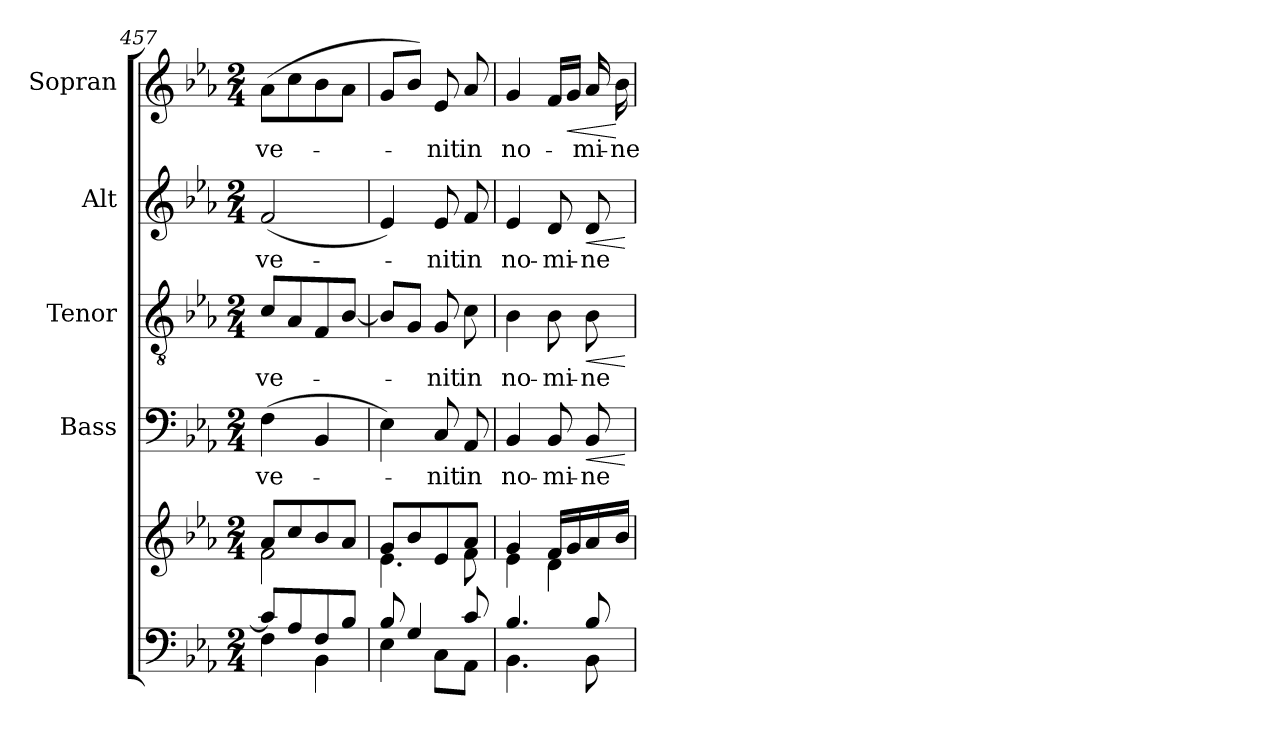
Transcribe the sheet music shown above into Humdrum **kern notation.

**kern	**kern	**kern	**text	**dynam	**kern	**text	**dynam	**kern	**text	**dynam	**kern	**text	**dynam
*part5	*part5	*part4	*part4	*part4	*part3	*part3	*part3	*part2	*part2	*part2	*part1	*part1	*part1
*staff6	*staff5	*staff4	*staff4	*staff4	*staff3	*staff3	*staff3	*staff2	*staff2	*staff2	*staff1	*staff1	*staff1
*	*	*I"Bass	*	*	*I"Tenor	*	*	*I"Alt	*	*	*I"Sopran	*	*
*	*	*I'B.	*	*	*I'T.	*	*	*I'A.	*	*	*I'S.	*	*
*clefF4	*clefG2	*clefF4	*	*	*clefGv2	*	*	*clefG2	*	*	*clefG2	*	*
*k[b-e-a-]	*k[b-e-a-]	*k[b-e-a-]	*	*	*k[b-e-a-]	*	*	*k[b-e-a-]	*	*	*k[b-e-a-]	*	*
*E-:	*E-:	*E-:	*	*	*E-:	*	*	*E-:	*	*	*E-:	*	*
*M2/4	*M2/4	*M2/4	*	*	*M2/4	*	*	*M2/4	*	*	*M2/4	*	*
=457	=457	=457	=457	=457	=457	=457	=457	=457	=457	=457	=457	=457	=457
*^	*^	*	*	*	*	*	*	*	*	*	*	*	*
!	!	!	!	!	!LO:LY:b	!	!	!LO:LY:b	!	!	!LO:LY:b	!	!	!LO:LY:b	!
8c/L]	4F\	8a-/L	2f\	(>4F\	ve-	.	8c/L	ve-	.	(<2f/	ve-	.	(<8a-\L	ve-	.
8A-/	.	8cc/	.	.	.	.	8A-/	.	.	.	.	.	8cc\	.	.
8F/	4BB-\	8b-/	.	4BB-/	.	.	8F/	.	.	.	.	.	8b-\	.	.
8B-/J	.	8a-/J	.	.	.	.	[8B-/J	.	.	.	.	.	8a-\J	.	.
=458	=458	=458	=458	=458	=458	=458	=458	=458	=458	=458	=458	=458	=458	=458	=458
8B-/	4E-\	8g/L	4.e-\	4E-\)	.	.	8B-/L]	.	.	4e-/)	.	.	8g/L	.	.
4G/	.	8b-/	.	.	.	.	8G/J	.	.	.	.	.	8b-/J)	.	.
!	!	!	!	!	!LO:LY:b	!	!	!LO:LY:b	!	!	!LO:LY:b	!	!	!LO:LY:b	!
.	8C\L	8e-/	.	8C/	-nit	.	8G/	-nit	.	8e-/	-nit	.	8e-/	-nit	.
!	!	!	!	!	!LO:LY:b	!	!	!LO:LY:b	!	!	!LO:LY:b	!	!	!LO:LY:b	!
8c/	8AA-\J	8a-/J	8f\	8AA-/	in	.	8c\	in	.	8f/	in	.	8a-/	in	.
!!LO:LB:g=z
=459	=459	=459	=459	=459	=459	=459	=459	=459	=459	=459	=459	=459	=459	=459	=459
!	!	!	!	!	!LO:LY:b	!	!	!LO:LY:b	!	!	!LO:LY:b	!	!	!LO:LY:b	!
4.B-/	4.BB-\	4g/	4e-\	4BB-/	no-	.	4B-\	no-	.	4e-/	no-	.	4g/	no-	.
!	!	!	!	!	!LO:LY:b	!	!	!LO:LY:b	!	!	!LO:LY:b	!	!	!	!
.	.	16f/LL	4d\	8BB-/	-mi-	.	8B-\	-mi-	.	8d/	-mi-	.	16f/LL	.	.
!	!	!	!	!	!	!	!	!	!	!	!	!	!	!	!LO:HP:b
.	.	16g/	.	.	.	.	.	.	.	.	.	.	16g/JJ	.	<
!	!	!	!	!	!LO:LY:b	!LO:HP:b	!	!LO:LY:b	!LO:HP:b	!	!LO:LY:b	!LO:HP:b	!	!LO:LY:b	!
8B-/	8BB-\	16a-/	.	8BB-/	-ne	<	8B-\	-ne	<	8d/	-ne	<	16a-/	-mi-	.
!	!	!	!	!	!	!	!	!	!	!	!	!	!	!LO:LY:b	!
.	.	16b-/JJ	.	.	.	.	.	.	.	.	.	.	16b-\	-ne	[
*v	*v	*	*	*	*	*	*	*	*	*	*	*	*	*	*
*	*v	*v	*	*	*	*	*	*	*	*	*	*	*	*
.	.	.	.	[	.	.	[	.	.	[	.	.	.
=	=	=	=	=	=	=	=	=	=	=	=	=	=
*-	*-	*-	*-	*-	*-	*-	*-	*-	*-	*-	*-	*-	*-
